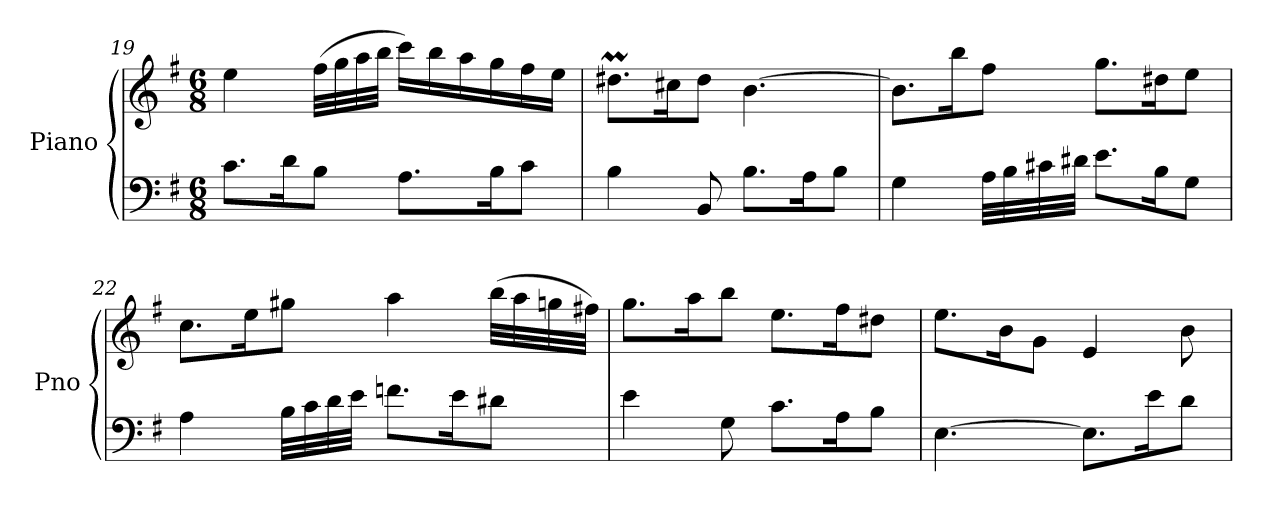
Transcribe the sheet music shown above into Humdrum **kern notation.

**kern	**kern
*part1	*part1
*staff2	*staff1
*I"Piano	*
*I'Pno	*
*clefF4	*clefG2
*k[f#]	*k[f#]
*M6/8	*M6/8
=19	=19
8.c\L	4ee\
16d\K	.
8B\J	(>32ff#\LLL
.	32gg\
.	32aa\
.	32bb\JJJ
8.A\L	16ccc\LL)
.	16bb\
.	16aa\
16B\K	16gg\
8c\J	16ff#\
.	16ee\JJ
=20	=20
4B\	8.dd#Xm\L
.	16cc#X\K
8BB/	8dd#\J
8.B\L	[4.b\
16A\K	.
8B\J	.
!!LO:LB:g=z
=21	=21
4G\	8.b\L]
.	16bb\K
32A\LLL	8ff#\J
32B\	.
32c#X\	.
32d#X\JJJ	.
8.e\L	8.gg\L
16B\K	16dd#X\K
8G\J	8ee\J
=22	=22
4A\	8.cc\L
.	16ee\K
32B\LLL	8gg#X\J
32c\	.
32d\	.
32e\JJJ	.
8.fn\L	4aa\
16e\K	.
8d#X\J	(>32bb\LLL
.	32aa\
.	32ggn\
.	32ff#X\JJJ)
=23	=23
4e\	8.gg\L
.	16aa\K
8G\	8bb\J
8.c\L	8.ee\L
16A\K	16ff#\K
8B\J	8dd#X\J
=24	=24
[4.E\	8.ee\L
.	16b\K
.	8g\J
8.E\L]	4e/
16e\K	.
8d\J	8b\
=	=
*-	*-
